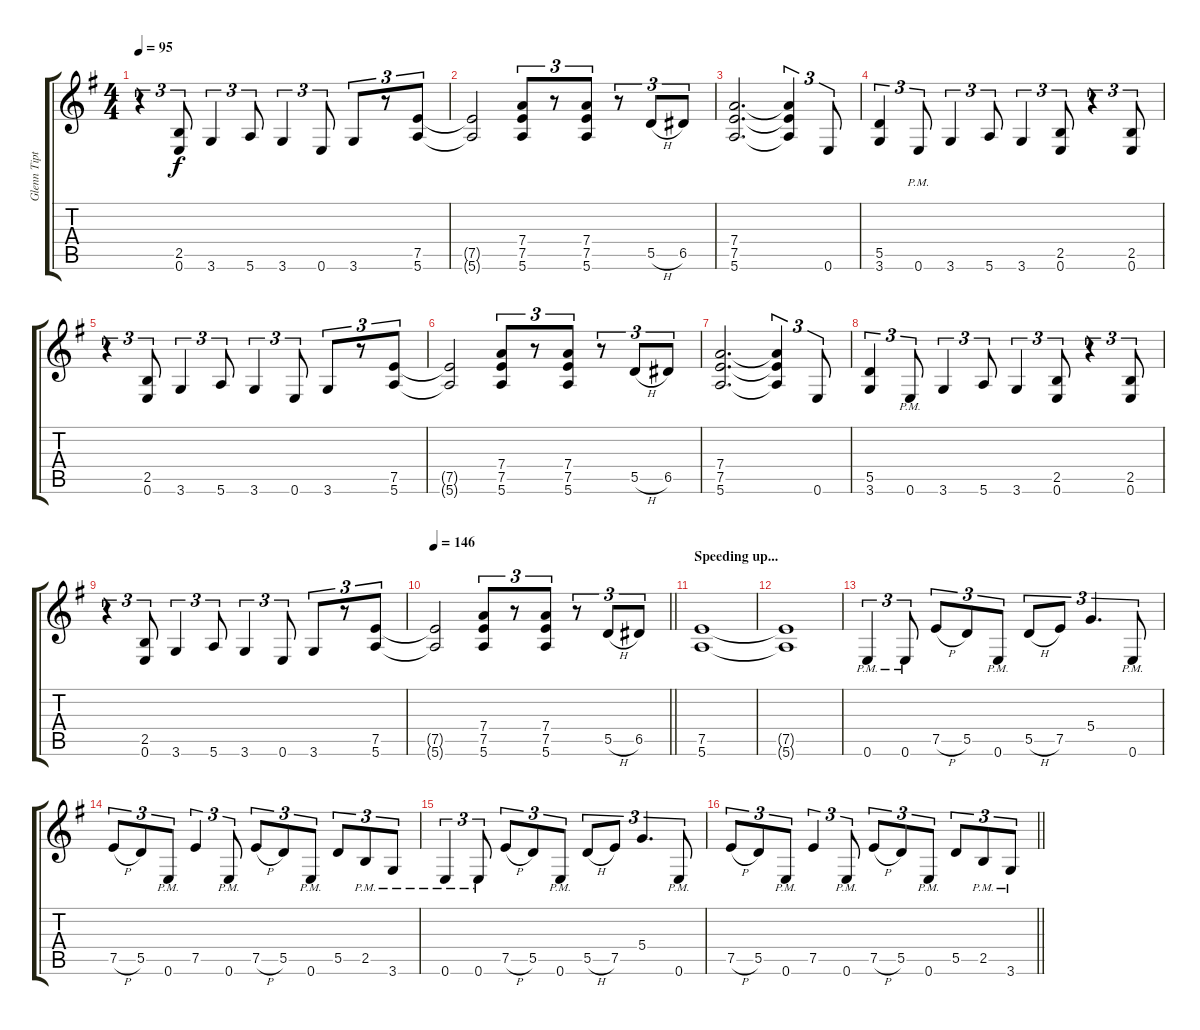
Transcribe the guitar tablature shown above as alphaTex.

\track ("Glenn Tipton" "Glenn Tipt") {instrument overdrivenguitar}
\staff {score tabs}
\tuning (E4 B3 G3 D3 A2 E2) {hide}
\ts (4 4)
\tempo 95
\clef g2
\ks eminor
r.4{tu (3 2) dy f} (2.5 0.6).8{tu (3 2)} 3.6.4{tu (3 2)} 5.6.8{tu (3 2)} 3.6.4{tu (3 2)} 0.6.8{tu (3 2)} 3.6.8{tu (3 2)} r.8{tu (3 2)} (7.5 5.6).8{tu (3 2)} |
(7.5{t} 5.6{t}).2 (7.4 7.5 5.6).8{tu (3 2)} r.8{tu (3 2)} (7.4 7.5 5.6).8{tu (3 2)} r.8{tu (3 2)} 5.5{h}.8{tu (3 2)} 6.5.8{tu (3 2)} |
(7.4 7.5 5.6).2{d} (7.4{t} 7.5{t} 5.6{t}).4{tu (3 2)} 0.6.8{tu (3 2)} |
(5.5 3.6).4{tu (3 2)} 0.6{pm}.8{tu (3 2)} 3.6.4{tu (3 2)} 5.6.8{tu (3 2)} 3.6.4{tu (3 2)} (2.5 0.6).8{tu (3 2)} r.4{tu (3 2)} (2.5 0.6).8{tu (3 2)} |
r.4{tu (3 2)} (2.5 0.6).8{tu (3 2)} 3.6.4{tu (3 2)} 5.6.8{tu (3 2)} 3.6.4{tu (3 2)} 0.6.8{tu (3 2)} 3.6.8{tu (3 2)} r.8{tu (3 2)} (7.5 5.6).8{tu (3 2)} |
(7.5{t} 5.6{t}).2 (7.4 7.5 5.6).8{tu (3 2)} r.8{tu (3 2)} (7.4 7.5 5.6).8{tu (3 2)} r.8{tu (3 2)} 5.5{h}.8{tu (3 2)} 6.5.8{tu (3 2)} |
(7.4 7.5 5.6).2{d} (7.4{t} 7.5{t} 5.6{t}).4{tu (3 2)} 0.6.8{tu (3 2)} |
(5.5 3.6).4{tu (3 2)} 0.6{pm}.8{tu (3 2)} 3.6.4{tu (3 2)} 5.6.8{tu (3 2)} 3.6.4{tu (3 2)} (2.5 0.6).8{tu (3 2)} r.4{tu (3 2)} (2.5 0.6).8{tu (3 2)} |
r.4{tu (3 2)} (2.5 0.6).8{tu (3 2)} 3.6.4{tu (3 2)} 5.6.8{tu (3 2)} 3.6.4{tu (3 2)} 0.6.8{tu (3 2)} 3.6.8{tu (3 2)} r.8{tu (3 2)} (7.5 5.6).8{tu (3 2)} |
\tempo 146
\barLineRight lightlight
(7.5{t} 5.6{t}).2 (7.4 7.5 5.6).8{tu (3 2)} r.8{tu (3 2)} (7.4 7.5 5.6).8{tu (3 2)} r.8{tu (3 2)} 5.5{h}.8{tu (3 2)} 6.5.8{tu (3 2)} |
\section ("" "Speeding up...")
(7.5 5.6).1 |
(7.5{t} 5.6{t}).1 |
0.6{pm}.4{tu (3 2)} 0.6{pm}.8{tu (3 2)} 7.5{h}.8{tu (3 2)} 5.5.8{tu (3 2)} 0.6{pm}.8{tu (3 2)} 5.5{h}.8{tu (3 2)} 7.5.8{tu (3 2)} 5.4.4{d tu (3 2)} 0.6{pm}.8{tu (3 2)} |
7.5{h}.8{tu (3 2)} 5.5.8{tu (3 2)} 0.6{pm}.8{tu (3 2)} 7.5.4{tu (3 2)} 0.6{pm}.8{tu (3 2)} 7.5{h}.8{tu (3 2)} 5.5.8{tu (3 2)} 0.6{pm}.8{tu (3 2)} 5.5.8{tu (3 2)} 2.5{pm}.8{tu (3 2)} 3.6{pm}.8{tu (3 2)} |
0.6{pm}.4{tu (3 2)} 0.6{pm}.8{tu (3 2)} 7.5{h}.8{tu (3 2)} 5.5.8{tu (3 2)} 0.6{pm}.8{tu (3 2)} 5.5{h}.8{tu (3 2)} 7.5.8{tu (3 2)} 5.4.4{d tu (3 2)} 0.6{pm}.8{tu (3 2)} |
\barLineRight lightlight
7.5{h}.8{tu (3 2)} 5.5.8{tu (3 2)} 0.6{pm}.8{tu (3 2)} 7.5.4{tu (3 2)} 0.6{pm}.8{tu (3 2)} 7.5{h}.8{tu (3 2)} 5.5.8{tu (3 2)} 0.6{pm}.8{tu (3 2)} 5.5.8{tu (3 2)} 2.5{pm}.8{tu (3 2)} 3.6{pm}.8{tu (3 2)}
